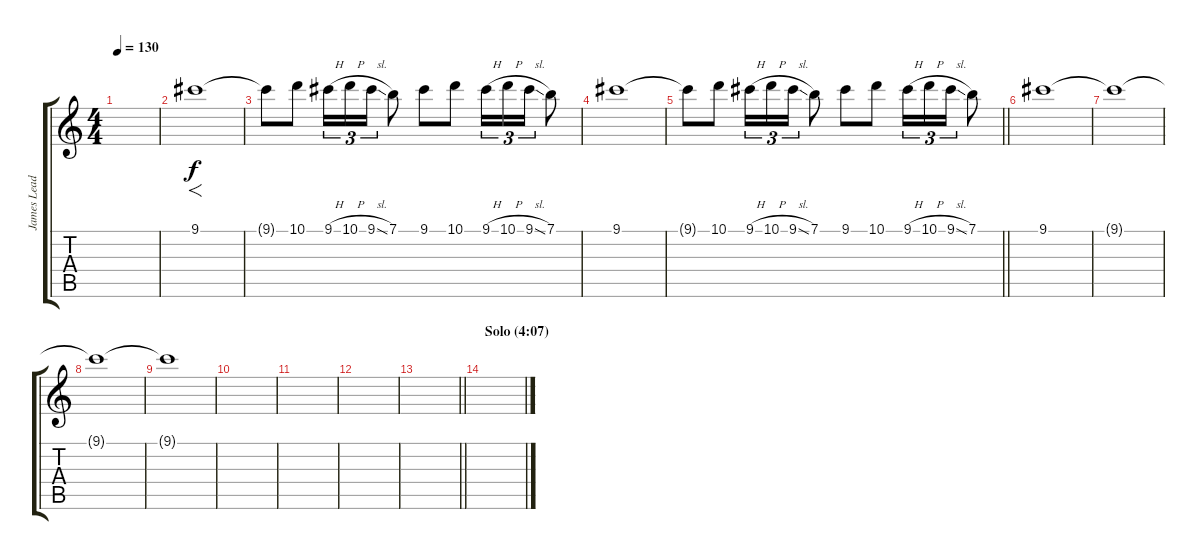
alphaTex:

\track ("James Lead" "James Lead") {instrument distortionguitar}
\staff {score tabs}
\tuning (E4 B3 G3 D3 A2 E2) {hide}
\ts (4 4)
\tempo 130
\clef g2
\ks c
|
9.1.1{f} |
9.1{t}.8 10.1.8 9.1{h}.16{tu (3 2)} 10.1{h}.16{tu (3 2)} 9.1{sl}.16{tu (3 2)} 7.1.8 9.1.8 10.1.8 9.1{h}.16{tu (3 2)} 10.1{h}.16{tu (3 2)} 9.1{sl}.16{tu (3 2)} 7.1.8 |
9.1.1 |
\barLineRight lightlight
9.1{t}.8 10.1.8 9.1{h}.16{tu (3 2)} 10.1{h}.16{tu (3 2)} 9.1{sl}.16{tu (3 2)} 7.1.8 9.1.8 10.1.8 9.1{h}.16{tu (3 2)} 10.1{h}.16{tu (3 2)} 9.1{sl}.16{tu (3 2)} 7.1.8 |
\section ("" "")
9.1.1 |
9.1{t}.1{volume 0} |
9.1{t}.1 |
9.1{t}.1 |
|
|
|
\barLineRight lightlight
|
\section ("" "Solo (4:07)")
